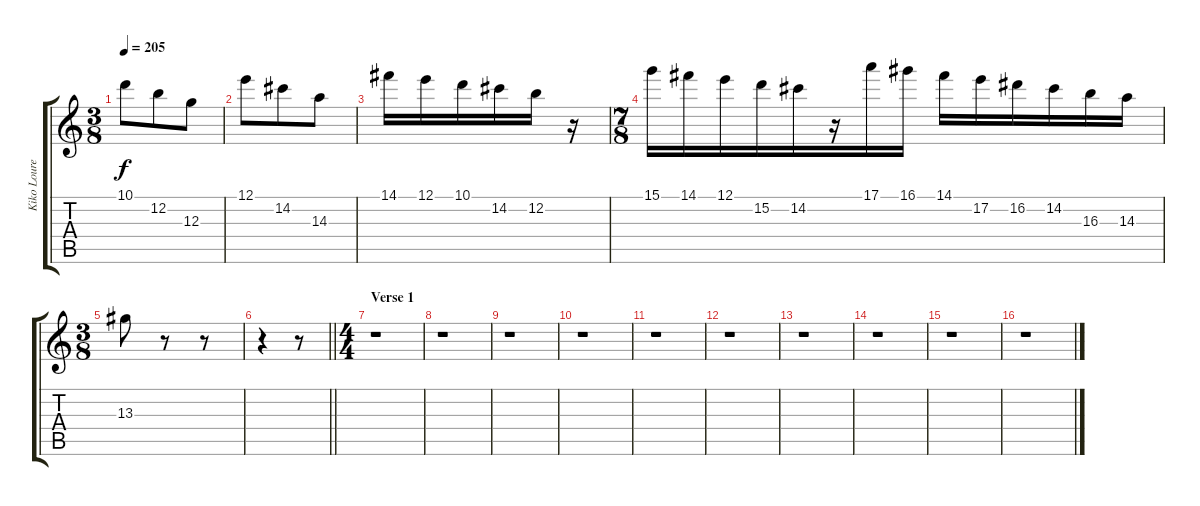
\track ("Kiko Loureiro (Solo)" "Kiko Loure") {instrument distortionguitar}
\staff {score tabs}
\tuning (E4 B3 G3 D3 A2 E2) {hide}
\ts (3 8)
\tempo 205
\clef g2
\ks c
10.1.8{dy f} 12.2.8 12.3.8 |
12.1.8 14.2.8 14.3.8 |
14.1.16 12.1.16 10.1.16 14.2.16 12.2.16 r.16 |
\ts (7 8)
15.1.16 14.1.16 12.1.16 15.2.16 14.2.16 r.16 17.1.16 16.1.16 14.1.16 17.2.16 16.2.16 14.2.16 16.3.16 14.3.16 |
\ts (3 8)
13.3.8 r.8 r.8 |
\barLineRight lightlight
r.4 r.8 |
\ts (4 4)
\section ("" "Verse 1")
r.1 |
r.1 |
r.1 |
r.1 |
r.1 |
r.1 |
r.1 |
r.1 |
r.1 |
r.1
